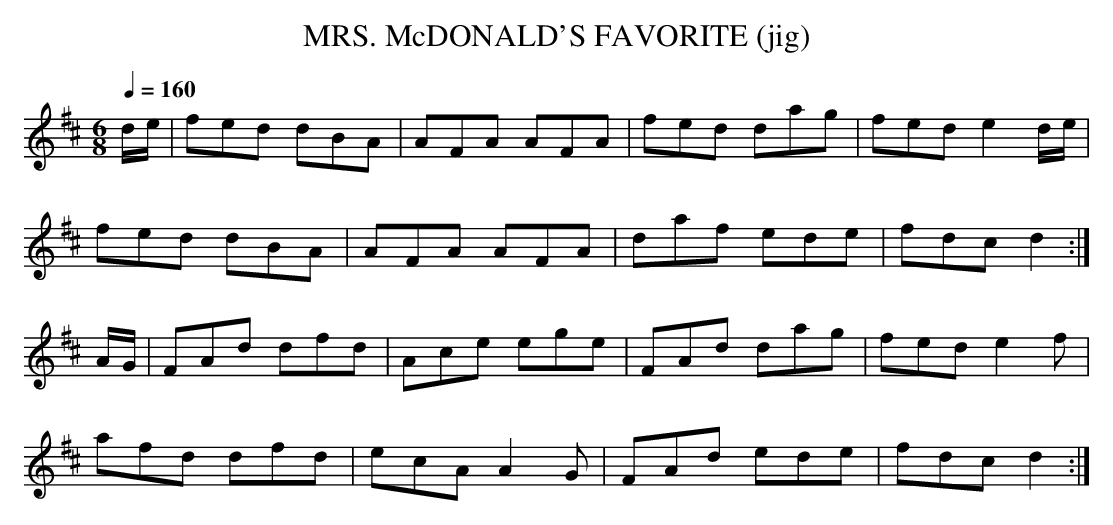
X:1
T:MRS. McDONALD'S FAVORITE (jig)
L:1/8
M:6/8
Q:1/4=160
K:D
d/e/|fed dBA|AFA AFA|fed dag|fed e2d/e/|
fed dBA|AFA AFA|daf ede|fdc d2 :|
A/G/|FAd dfd|Ace ege|FAd dag|fed e2f|
afd dfd|ecA A2G|FAd ede|fdc d2 :|
